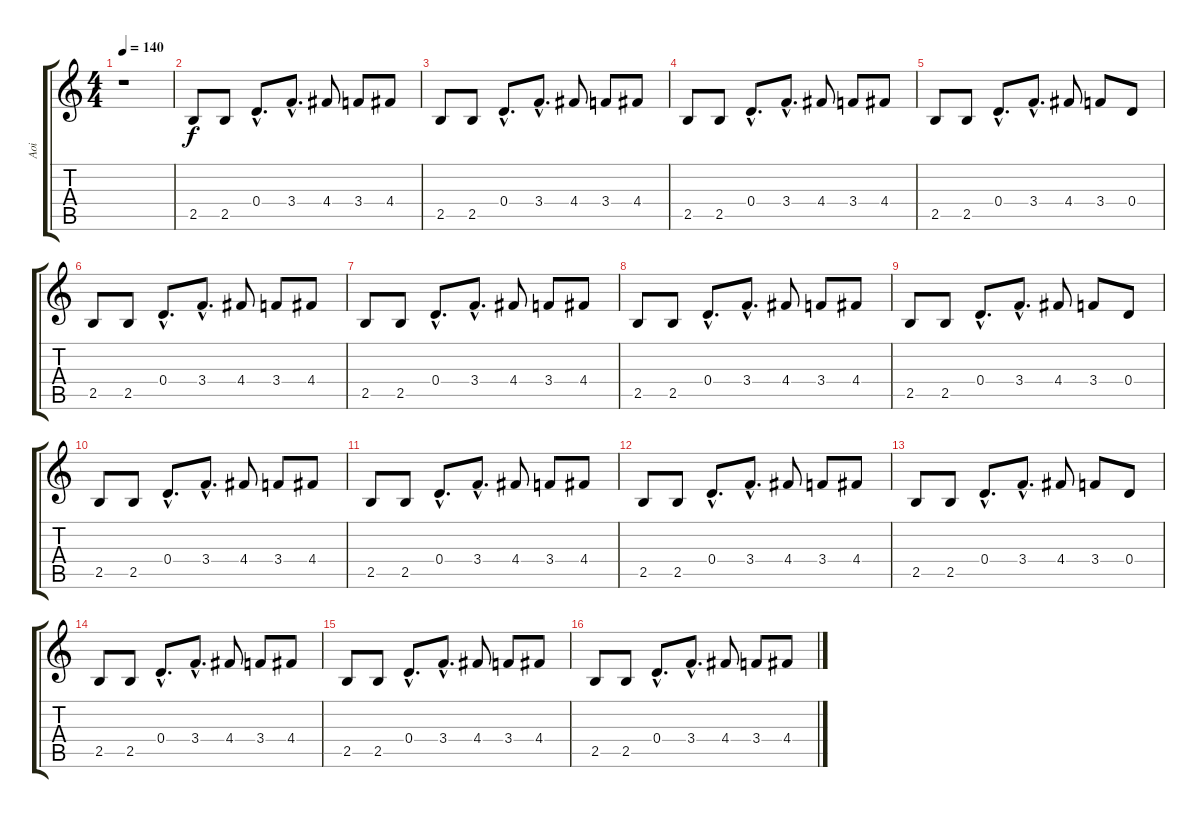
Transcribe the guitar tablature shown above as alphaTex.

\track ("Aoi" "Aoi") {instrument overdrivenguitar}
\staff {score tabs}
\tuning (E4 B3 G3 D3 A2 E2) {hide}
\ts (4 4)
\tempo 140
\clef g2
\ks c
r.1{dy f instrument overdrivenguitar} |
2.5.8 2.5.8 0.4{hac}.8{d} 3.4{hac}.8{d} 4.4.8 3.4.8 4.4.8 |
2.5.8 2.5.8 0.4{hac}.8{d} 3.4{hac}.8{d} 4.4.8 3.4.8 4.4.8 |
2.5.8 2.5.8 0.4{hac}.8{d} 3.4{hac}.8{d} 4.4.8 3.4.8 4.4.8 |
2.5.8 2.5.8 0.4{hac}.8{d} 3.4{hac}.8{d} 4.4.8 3.4.8 0.4.8 |
2.5.8 2.5.8 0.4{hac}.8{d} 3.4{hac}.8{d} 4.4.8 3.4.8 4.4.8 |
2.5.8 2.5.8 0.4{hac}.8{d} 3.4{hac}.8{d} 4.4.8 3.4.8 4.4.8 |
2.5.8 2.5.8 0.4{hac}.8{d} 3.4{hac}.8{d} 4.4.8 3.4.8 4.4.8 |
2.5.8 2.5.8 0.4{hac}.8{d} 3.4{hac}.8{d} 4.4.8 3.4.8 0.4.8 |
2.5.8 2.5.8 0.4{hac}.8{d} 3.4{hac}.8{d} 4.4.8 3.4.8 4.4.8 |
2.5.8 2.5.8 0.4{hac}.8{d} 3.4{hac}.8{d} 4.4.8 3.4.8 4.4.8 |
2.5.8 2.5.8 0.4{hac}.8{d} 3.4{hac}.8{d} 4.4.8 3.4.8 4.4.8 |
2.5.8 2.5.8 0.4{hac}.8{d} 3.4{hac}.8{d} 4.4.8 3.4.8 0.4.8 |
2.5.8 2.5.8 0.4{hac}.8{d} 3.4{hac}.8{d} 4.4.8 3.4.8 4.4.8 |
2.5.8 2.5.8 0.4{hac}.8{d} 3.4{hac}.8{d} 4.4.8 3.4.8 4.4.8 |
2.5.8 2.5.8 0.4{hac}.8{d} 3.4{hac}.8{d} 4.4.8 3.4.8 4.4.8
